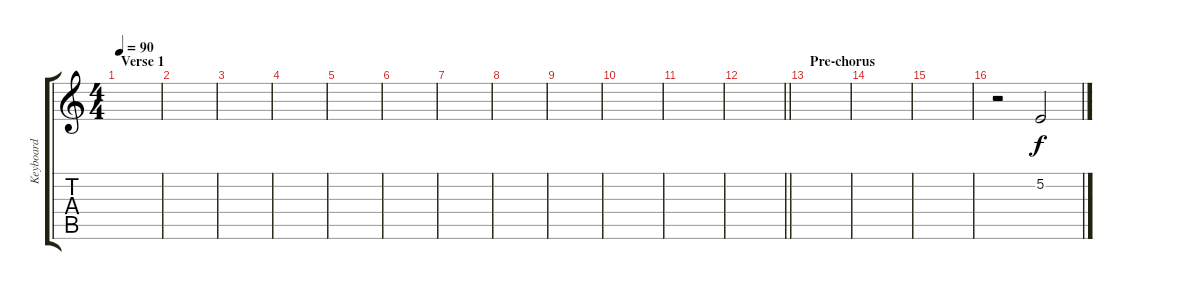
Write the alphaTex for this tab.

\track ("Keyboard" "Keyboard") {instrument electricpiano2}
\staff {score tabs}
\tuning (E4 B3 G3 D3 A2 E2) {hide}
\ts (4 4)
\section ("" "Verse 1")
\tempo 90
\clef g2
\ks c
|
|
|
|
|
|
|
|
|
|
|
\barLineRight lightlight
|
\section ("" "Pre-chorus")
|
|
|
r.2{volume 13 instrument pad1newage} 5.2.2
